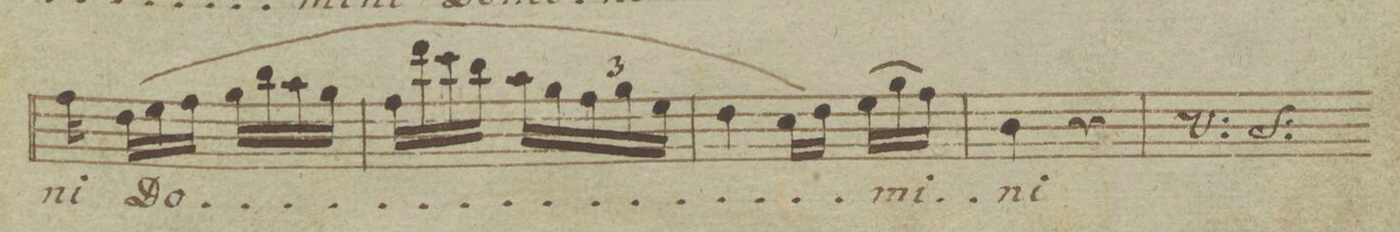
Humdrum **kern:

**kern	**text	**dynam
*I"Canto.	*	*
*clefC1	*	*
*k[f#]	*	*
*met(c)	*	*
*M2/4	*	*
16dd\	-ni	.
(16b\LL	Do-	.
16cc\	.	.
16dd\JJ	.	.
16ee\LL	.	.
16gg\	.	.
16ff#\	.	.
16ee\JJ	.	.
=164	=164	=164
16dd\LL	.	.
16bb\	.	.
16aa\	.	.
16gg\JJ	.	.
16ff#\LL	.	.
16ee\	.	.
*tuplet	*	*
24dd\	.	.
24ee\	.	.
24cc\JJ	.	.
*Xtuplet	*	*
=165	=165	=165
4b\	.	.
16a\LL	.	.
16b\JJ)	.	.
(24cc\LL	-mi-	.
24ee\	.	.
24dd\JJ)	.	.
=166	=166	=166
4g\	-ni	.
4r	.	.
=167	=167	=167
*-	*-	*-
